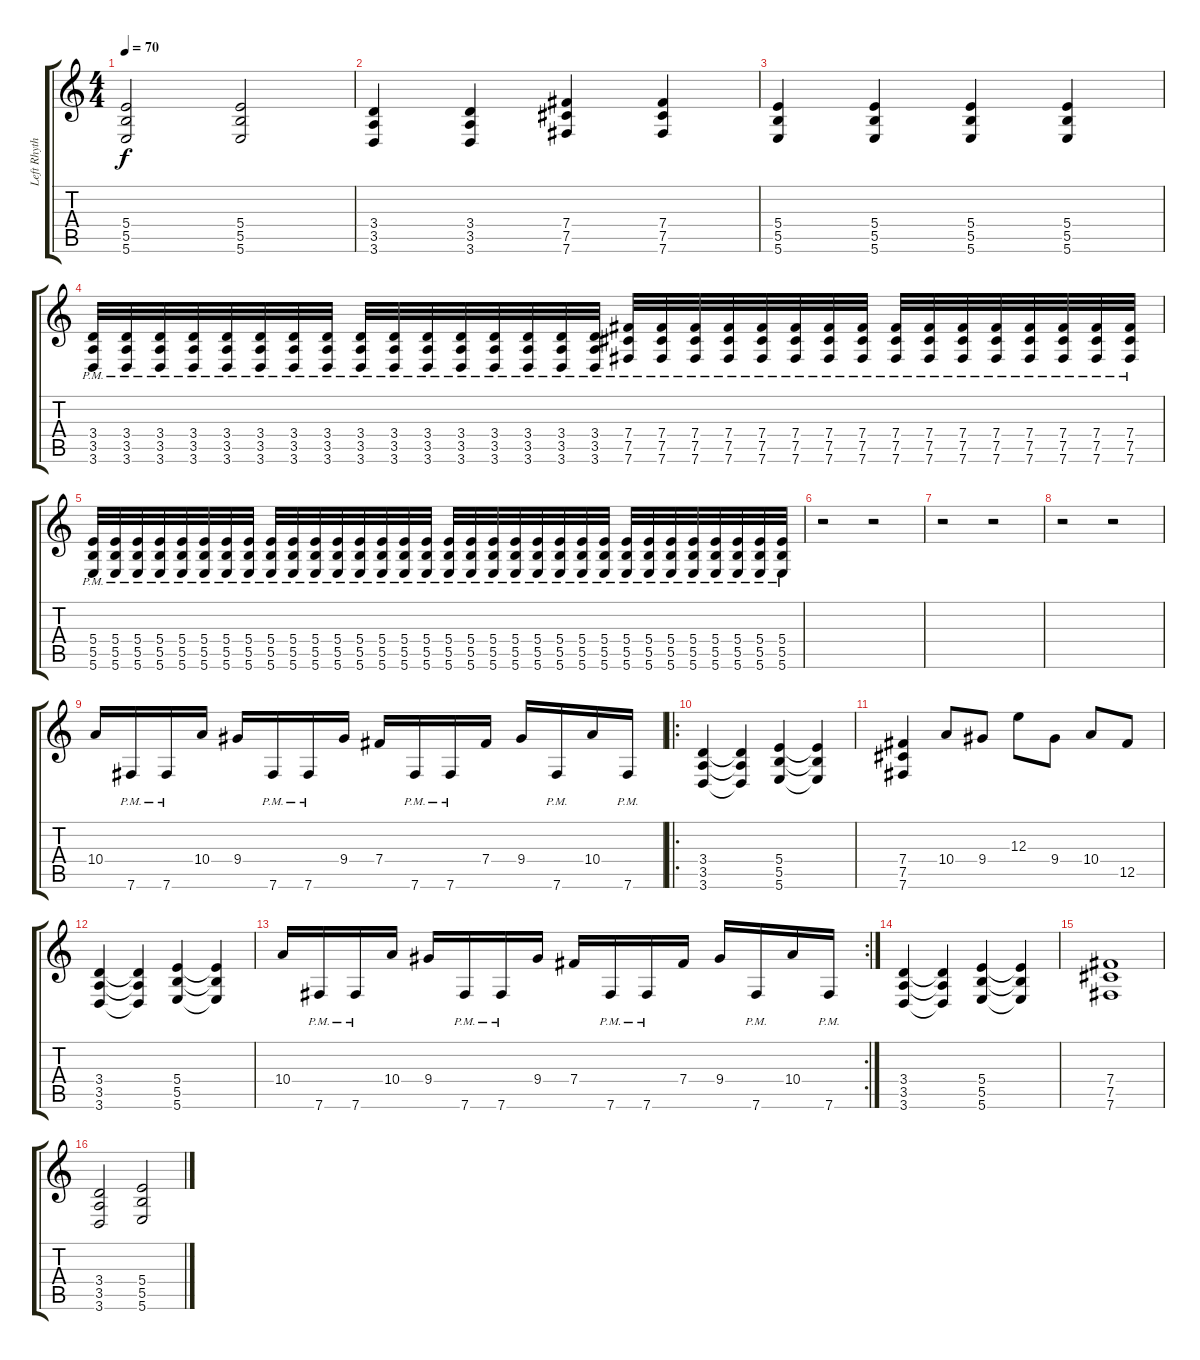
\track ("Left Rhythm Guitar" "Left Rhyth") {instrument distortionguitar}
\staff {score tabs}
\tuning (Db4 Ab3 E3 B2 Gb2 B1) {hide}
\ts (4 4)
\tempo 70
\clef g2
\ks c
(5.4 5.5 5.6).2{dy f} (5.4 5.5 5.6).2 |
(3.4 3.5 3.6).4 (3.4 3.5 3.6).4 (7.4 7.5 7.6).4 (7.4 7.5 7.6).4 |
(5.4 5.5 5.6).4 (5.4 5.5 5.6).4 (5.4 5.5 5.6).4 (5.4 5.5 5.6).4 |
(3.4 3.5 3.6{pm}).32 (3.4 3.5 3.6{pm}).32 (3.4 3.5 3.6{pm}).32 (3.4 3.5 3.6{pm}).32 (3.4 3.5 3.6{pm}).32 (3.4 3.5 3.6{pm}).32 (3.4 3.5 3.6{pm}).32 (3.4 3.5 3.6{pm}).32 (3.4 3.5 3.6{pm}).32 (3.4 3.5 3.6{pm}).32 (3.4 3.5 3.6{pm}).32 (3.4 3.5 3.6{pm}).32 (3.4 3.5 3.6{pm}).32 (3.4 3.5 3.6{pm}).32 (3.4 3.5 3.6{pm}).32 (3.4 3.5 3.6{pm}).32 (7.4 7.5 7.6{pm}).32 (7.4 7.5 7.6{pm}).32 (7.4 7.5 7.6{pm}).32 (7.4 7.5 7.6{pm}).32 (7.4 7.5 7.6{pm}).32 (7.4 7.5 7.6{pm}).32 (7.4 7.5 7.6{pm}).32 (7.4 7.5 7.6{pm}).32 (7.4 7.5 7.6{pm}).32 (7.4 7.5 7.6{pm}).32 (7.4 7.5 7.6{pm}).32 (7.4 7.5 7.6{pm}).32 (7.4 7.5 7.6{pm}).32 (7.4 7.5 7.6{pm}).32 (7.4 7.5 7.6{pm}).32 (7.4 7.5 7.6{pm}).32 |
(5.4 5.5 5.6{pm}).32 (5.4 5.5 5.6{pm}).32 (5.4 5.5 5.6{pm}).32 (5.4 5.5 5.6{pm}).32 (5.4 5.5 5.6{pm}).32 (5.4 5.5 5.6{pm}).32 (5.4 5.5 5.6{pm}).32 (5.4 5.5 5.6{pm}).32 (5.4 5.5 5.6{pm}).32 (5.4 5.5 5.6{pm}).32 (5.4 5.5 5.6{pm}).32 (5.4 5.5 5.6{pm}).32 (5.4 5.5 5.6{pm}).32 (5.4 5.5 5.6{pm}).32 (5.4 5.5 5.6{pm}).32 (5.4 5.5 5.6{pm}).32 (5.4 5.5 5.6{pm}).32 (5.4 5.5 5.6{pm}).32 (5.4 5.5 5.6{pm}).32 (5.4 5.5 5.6{pm}).32 (5.4 5.5 5.6{pm}).32 (5.4 5.5 5.6{pm}).32 (5.4 5.5 5.6{pm}).32 (5.4 5.5 5.6{pm}).32 (5.4 5.5 5.6{pm}).32 (5.4 5.5 5.6{pm}).32 (5.4 5.5 5.6{pm}).32 (5.4 5.5 5.6{pm}).32 (5.4 5.5 5.6{pm}).32 (5.4 5.5 5.6{pm}).32 (5.4 5.5 5.6{pm}).32 (5.4 5.5 5.6{pm}).32 |
r.2 r.2 |
r.2 r.2 |
r.2 r.2 |
10.4.16 7.6{pm}.16 7.6{pm}.16 10.4.16 9.4.16 7.6{pm}.16 7.6{pm}.16 9.4.16 7.4.16 7.6{pm}.16 7.6{pm}.16 7.4.16 9.4.16 7.6{pm}.16 10.4.16 7.6{pm}.16 |
\ro
(3.4 3.5 3.6).4 (3.4{t} 3.5{t} 3.6{t}).4 (5.4 5.5 5.6).4 (5.4{t} 5.5{t} 5.6{t}).4 |
(7.4 7.5 7.6).4 10.4.8 9.4.8 12.3.8 9.4.8 10.4.8 12.5.8 |
(3.4 3.5 3.6).4 (3.4{t} 3.5{t} 3.6{t}).4 (5.4 5.5 5.6).4 (5.4{t} 5.5{t} 5.6{t}).4 |
\rc 2
10.4.16 7.6{pm}.16 7.6{pm}.16 10.4.16 9.4.16 7.6{pm}.16 7.6{pm}.16 9.4.16 7.4.16 7.6{pm}.16 7.6{pm}.16 7.4.16 9.4.16 7.6{pm}.16 10.4.16 7.6{pm}.16 |
(3.4 3.5 3.6).4 (3.4{t} 3.5{t} 3.6{t}).4 (5.4 5.5 5.6).4 (5.4{t} 5.5{t} 5.6{t}).4 |
(7.4 7.5 7.6).1 |
(3.4 3.5 3.6).2 (5.4 5.5 5.6).2
